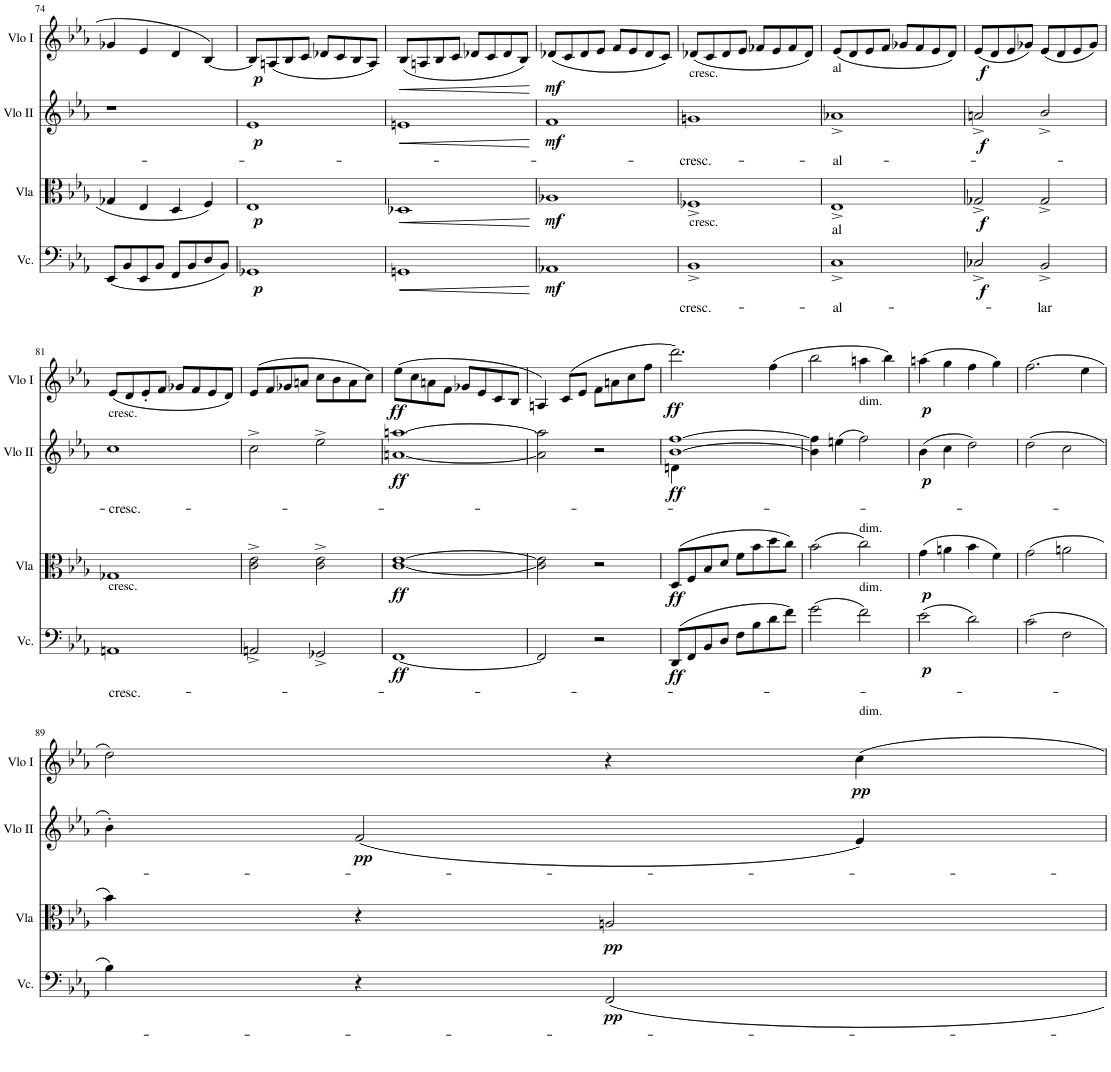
**kern	**text	**dynam	**kern	**text	**dynam	**kern	**text	**dynam	**kern	**dynam
*part4	*part4	*part4	*part3	*part3	*part3	*part2	*part2	*part2	*part1	*part1
*staff4	*staff4	*staff4	*staff3	*staff3	*staff3	*staff2	*staff2	*staff2	*staff1	*staff1
*I"Violoncello	*	*	*I"Viola	*	*	*I"Violino II	*	*	*I"Violino I	*
*I'Vc.	*	*	*I'Vla	*	*	*I'Vlo II	*	*	*I'Vlo I	*
!!LO:PB:g=z
*clefF4	*	*	*clefC3	*	*	*clefG2	*	*	*clefG2	*
*k[b-e-a-]	*	*	*k[b-e-a-]	*	*	*k[b-e-a-]	*	*	*k[b-e-a-]	*
*M4/4	*	*	*M4/4	*	*	*M4/4	*	*	*M4/4	*
*met(c)	*	*	*met(c)	*	*	*met(c)	*	*	*met(c)	*
=74	=74	=74	=74	=74	=74	=74	=74	=74	=74	=74
(8EE-/L	.	.	4G-X/	.	.	1r	.	.	4g-X/	.
8BB-/	.	.	.	.	.	.	.	.	.	.
8EE-/	.	.	4E-/	.	.	.	.	.	4e-/	.
8BB-/J	.	.	.	.	.	.	.	.	.	.
8FF/L	.	.	4D/	.	.	.	.	.	4d/	.
8BB-/	.	.	.	.	.	.	.	.	.	.
8D/	.	.	4F/	.	.	.	.	.	[4B-/	.
8BB-/J)	.	.	.	.	.	.	.	.	.	.
=75	=75	=75	=75	=75	=75	=75	=75	=75	=75	=75
!	!	!LO:DY:b	!	!	!LO:DY:b	!	!	!LO:DY:b	!	!LO:DY:b
1GG-X	.	p	1E-	.	p	1e-	.	p	8B-/L]	p
.	.	.	.	.	.	.	.	.	(8An/	.
.	.	.	.	.	.	.	.	.	8B-/	.
.	.	.	.	.	.	.	.	.	8c/J	.
.	.	.	.	.	.	.	.	.	8d-X/L	.
.	.	.	.	.	.	.	.	.	8c/	.
.	.	.	.	.	.	.	.	.	8B-/	.
.	.	.	.	.	.	.	.	.	8A/J)	.
=76	=76	=76	=76	=76	=76	=76	=76	=76	=76	=76
!	!	!LO:HP:b	!	!	!LO:HP:b	!	!	!LO:HP:b	!	!LO:HP:b
1GGn	.	<	1D-X	.	<	1en	.	<	(8B-/L	<
.	.	.	.	.	.	.	.	.	8An/	.
.	.	.	.	.	.	.	.	.	8B-/	.
.	.	.	.	.	.	.	.	.	8c/J	.
.	.	.	.	.	.	.	.	.	8d-X/L	.
.	.	.	.	.	.	.	.	.	8c/	.
.	.	.	.	.	.	.	.	.	8d-/	.
.	.	.	.	.	.	.	.	.	8B-/J)	.
.	.	[	.	.	[	.	.	[	.	[
=77	=77	=77	=77	=77	=77	=77	=77	=77	=77	=77
!	!	!LO:DY:b	!	!	!LO:DY:b	!	!	!LO:DY:b	!	!LO:DY:b
1AA-X	.	mf	1A-X	.	mf	1f	.	mf	(8d-X/L	mf
.	.	.	.	.	.	.	.	.	8c/	.
.	.	.	.	.	.	.	.	.	8d-/	.
.	.	.	.	.	.	.	.	.	8e-/J	.
.	.	.	.	.	.	.	.	.	8f/L	.
.	.	.	.	.	.	.	.	.	8e-/	.
.	.	.	.	.	.	.	.	.	8d-/	.
.	.	.	.	.	.	.	.	.	8c/J)	.
=78	=78	=78	=78	=78	=78	=78	=78	=78	=78	=78
!	!	!	!	!	!	!	!	!	!LO:TX:b:t=cresc.	!
!	!	!	!LO:TX:b:t=cresc.	!	!	!	!	!	!	!
!	!LO:LY:b	!	!	!	!	!	!LO:LY:b	!	!	!
1BB-^	cresc.-	.	1F-X^	.	.	1gn	cresc.-	.	(8d-X/L	.
.	.	.	.	.	.	.	.	.	8c/	.
.	.	.	.	.	.	.	.	.	8d-/	.
.	.	.	.	.	.	.	.	.	8e-/J	.
.	.	.	.	.	.	.	.	.	8f-X/L	.
.	.	.	.	.	.	.	.	.	8e-/	.
.	.	.	.	.	.	.	.	.	8f-/	.
.	.	.	.	.	.	.	.	.	8d-/J)	.
=79	=79	=79	=79	=79	=79	=79	=79	=79	=79	=79
!	!	!	!	!	!	!	!	!	!LO:TX:b:t=al	!
!	!LO:LY:b	!	!	!LO:LY:b	!	!	!LO:LY:b	!	!	!
1C^	-al-	.	1E-^	al	.	1a-X^	-al-	.	(8e-/L	.
.	.	.	.	.	.	.	.	.	8d/	.
.	.	.	.	.	.	.	.	.	8e-/	.
.	.	.	.	.	.	.	.	.	8f/J	.
.	.	.	.	.	.	.	.	.	8g-X/L	.
.	.	.	.	.	.	.	.	.	8f/	.
.	.	.	.	.	.	.	.	.	8e-/	.
.	.	.	.	.	.	.	.	.	8d/J)	.
=80	=80	=80	=80	=80	=80	=80	=80	=80	=80	=80
!	!	!LO:DY:b	!	!	!LO:DY:b	!	!	!LO:DY:b	!	!LO:DY:b
2C-X^/	.	f	2G-X^/	.	f	2an^/	.	f	(8e-/L	f
.	.	.	.	.	.	.	.	.	8d/	.
.	.	.	.	.	.	.	.	.	8e-/	.
.	.	.	.	.	.	.	.	.	8g-X/J)	.
!	!LO:LY:b	!	!	!	!	!	!	!	!	!
2BB-^/	-lar	.	2G-^/	.	.	2b-^/	.	.	(8e-/L	.
.	.	.	.	.	.	.	.	.	8d/	.
.	.	.	.	.	.	.	.	.	8e-/	.
.	.	.	.	.	.	.	.	.	8g-/J)	.
!!LO:LB:g=z
=81	=81	=81	=81	=81	=81	=81	=81	=81	=81	=81
!	!	!	!	!	!	!	!	!	!LO:TX:b:t=cresc.	!
!	!	!	!LO:TX:b:t=cresc.	!	!	!	!	!	!	!
!	!LO:LY:b	!	!	!	!	!	!LO:LY:b	!	!	!
1AAn	cresc.-	.	1G-X	.	.	1cc	-cresc.-	.	(8e-/L	.
.	.	.	.	.	.	.	.	.	8d/	.
.	.	.	.	.	.	.	.	.	8e-'/	.
.	.	.	.	.	.	.	.	.	8f/J	.
.	.	.	.	.	.	.	.	.	8g-X/L	.
.	.	.	.	.	.	.	.	.	8f/	.
.	.	.	.	.	.	.	.	.	8e-/	.
.	.	.	.	.	.	.	.	.	8d/J)	.
=82	=82	=82	=82	=82	=82	=82	=82	=82	=82	=82
2AAn^/	.	.	2c\^ 2e-\^	.	.	2cc^\	.	.	(8e-/L	.
.	.	.	.	.	.	.	.	.	8f/	.
.	.	.	.	.	.	.	.	.	8g-X/	.
.	.	.	.	.	.	.	.	.	8an/J	.
2GG-X^/	.	.	2c\^ 2e-\^	.	.	2ee-^\	.	.	8cc\L	.
.	.	.	.	.	.	.	.	.	8b-\	.
.	.	.	.	.	.	.	.	.	8a\	.
.	.	.	.	.	.	.	.	.	8cc\J)	.
=83	=83	=83	=83	=83	=83	=83	=83	=83	=83	=83
!	!	!LO:DY:b	!	!	!LO:DY:b	!	!	!LO:DY:b	!	!LO:DY:b
[1FF	.	ff	[1c [1e-	.	ff	[1an [1aan	.	ff	(8ee-\L	ff
.	.	.	.	.	.	.	.	.	8cc\	.
.	.	.	.	.	.	.	.	.	8an\	.
.	.	.	.	.	.	.	.	.	8f\J	.
.	.	.	.	.	.	.	.	.	8g-X/L	.
.	.	.	.	.	.	.	.	.	8e-/	.
.	.	.	.	.	.	.	.	.	8c/	.
.	.	.	.	.	.	.	.	.	8B-/J	.
=84	=84	=84	=84	=84	=84	=84	=84	=84	=84	=84
2FF/]	.	.	2c\] 2e-\]	.	.	2a\] 2aa\]	.	.	4An/)	.
.	.	.	.	.	.	.	.	.	(8c/L	.
.	.	.	.	.	.	.	.	.	8e-/J	.
2r	.	.	2r	.	.	2r	.	.	8f\L	.
.	.	.	.	.	.	.	.	.	8an\	.
.	.	.	.	.	.	.	.	.	8cc\	.
.	.	.	.	.	.	.	.	.	8ff\J	.
=85	=85	=85	=85	=85	=85	=85	=85	=85	=85	=85
*	*	*	*	*	*	*^	*	*	*	*
!	!	!LO:DY:b	!	!	!LO:DY:b	!	!	!	!LO:DY:b	!	!LO:DY:b
(8DD/L	.	ff	(8D/L	.	ff	[1b- [1ff	4dn\	.	ff	2.ddd\)	ff
8FF/	.	.	8F/	.	.	.	.	.	.	.	.
8BB-/	.	.	8B-/	.	.	.	2.ryy	.	.	.	.
8D/J	.	.	8d/J	.	.	.	.	.	.	.	.
8F\L	.	.	8f\L	.	.	.	.	.	.	.	.
8B-\	.	.	8b-\	.	.	.	.	.	.	.	.
8d\	.	.	8dd\	.	.	.	.	.	.	(4ff\	.
8f\J)	.	.	8cc\J)	.	.	.	.	.	.	.	.
*	*	*	*	*	*	*v	*v	*	*	*	*
=86	=86	=86	=86	=86	=86	=86	=86	=86	=86	=86
(2g\	.	.	(2b-\	.	.	4b-\] 4ff\]	.	.	2bb-\	.
.	.	.	.	.	.	(4een\	.	.	.	.
!	!	!	!	!	!	!	!	!	!LO:TX:b:t=dim.	!
!	!	!	!	!	!	!LO:TX:b:t=dim.	!	!	!	!
!	!	!	!LO:TX:b:t=dim.	!	!	!	!	!	!	!
!LO:TX:b:t=dim.	!	!	!	!	!	!	!	!	!	!
2f\)	.	.	2cc\)	.	.	2ff\)	.	.	4aan\	.
.	.	.	.	.	.	.	.	.	4bb-\)	.
=87	=87	=87	=87	=87	=87	=87	=87	=87	=87	=87
!	!	!LO:DY:b	!	!	!LO:DY:b	!	!	!LO:DY:b	!	!LO:DY:b
(2e-\	.	p	(4g\	.	p	(4b-\	.	p	(4aan\	p
.	.	.	4an\	.	.	4cc\	.	.	4gg\	.
2d\)	.	.	4b-\	.	.	2dd\)	.	.	4ff\	.
.	.	.	4f\)	.	.	.	.	.	4gg\)	.
=88	=88	=88	=88	=88	=88	=88	=88	=88	=88	=88
(2c\	.	.	(2g\	.	.	(2dd\	.	.	(2.ff\	.
2F\	.	.	2an\	.	.	2cc\	.	.	.	.
.	.	.	.	.	.	.	.	.	4ee-\	.
!!LO:LB:g=z
=89	=89	=89	=89	=89	=89	=89	=89	=89	=89	=89
4B-\)	.	.	4b-\)	.	.	4b-'\)	.	.	2dd\)	.
!	!	!	!	!	!	!	!	!LO:DY:b	!	!
4r	.	.	4r	.	.	(2f/	.	pp	.	.
!	!	!LO:DY:b	!	!	!LO:DY:b	!	!	!	!	!
2FF/	.	pp	2An/	.	pp	.	.	.	4r	.
!	!	!	!	!	!	!	!	!	!	!LO:DY:b
.	.	.	.	.	.	4e-/)	.	.	4cc\	pp
=	=	=	=	=	=	=	=	=	=	=
*-	*-	*-	*-	*-	*-	*-	*-	*-	*-	*-
